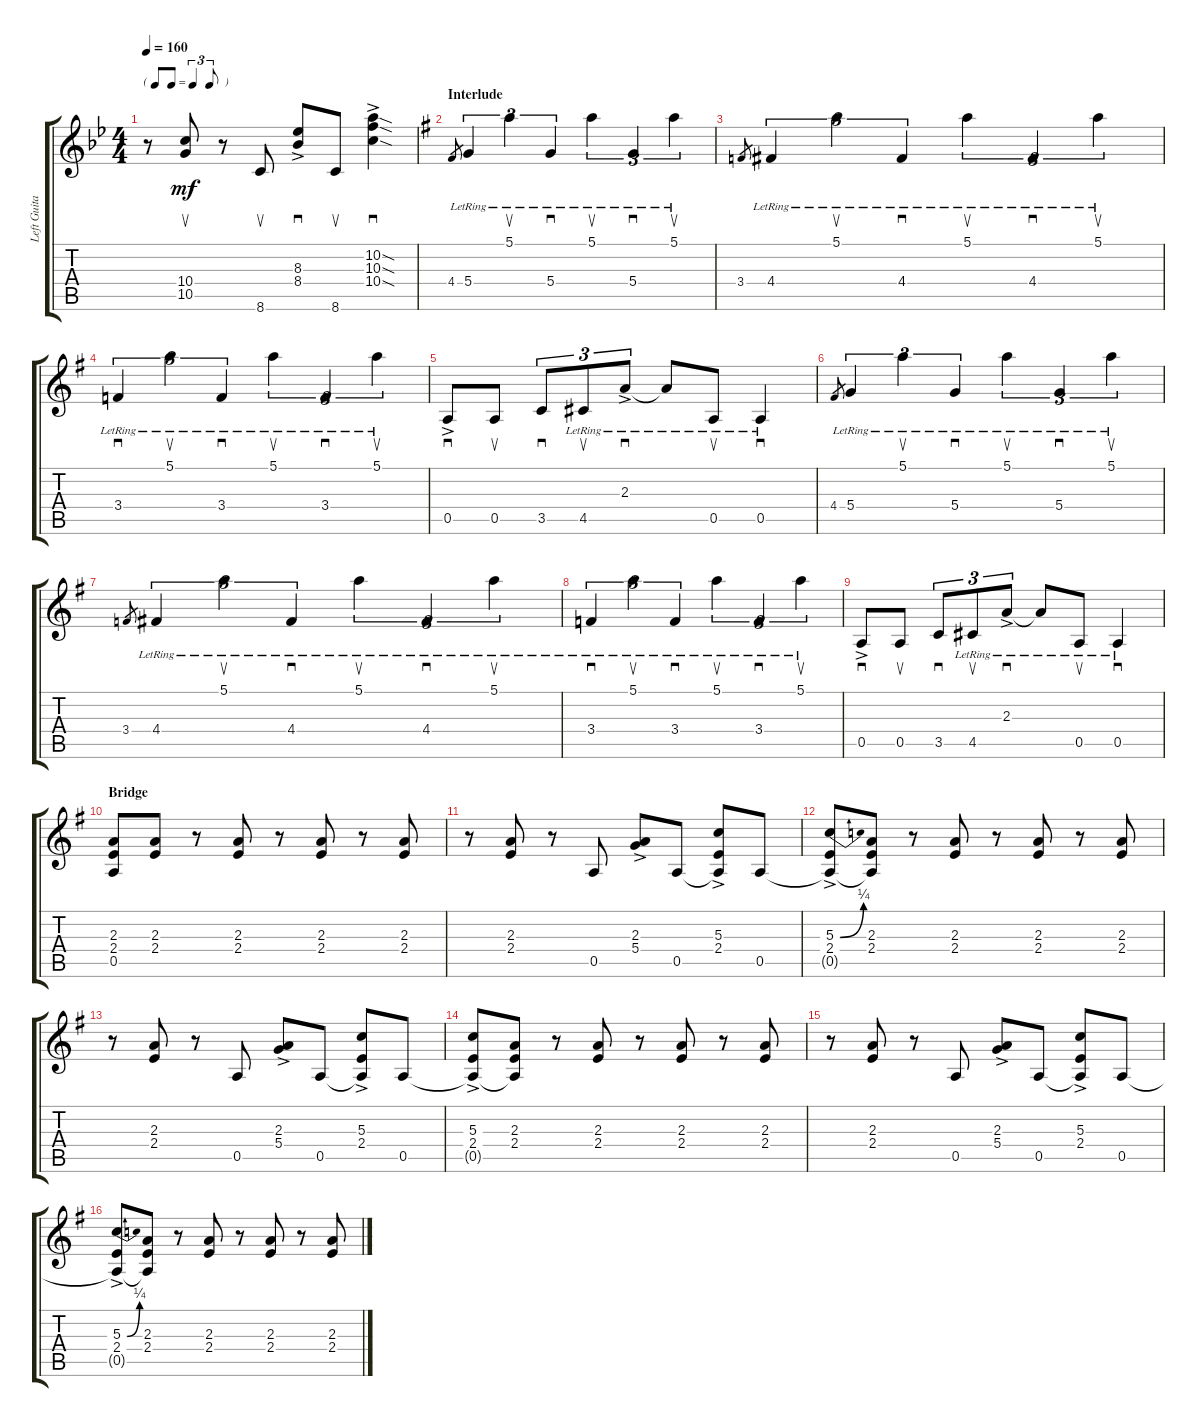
\track ("Left Guitar" "Left Guita") {instrument distortionguitar}
\staff {score tabs}
\tuning (E4 B3 G3 D3 A2 E2) {hide}
\ts (4 4)
\tf triplet8th
\tempo 160
\clef g2
\ks bb
r.8{dy mf} (10.4 10.5).8{su} r.8 8.6.8{su} (8.3{ac} 8.4{ac}).8{sd} 8.6.8{su} (10.2{sod ac} 10.3{sod ac} 10.4{sod ac}).4{sd} |
\section ("" "Interlude")
\ks g
4.4.8{gr} 5.4{lr}.4{tu (3 2)} 5.1{lr}.4{su tu (3 2)} 5.4{lr}.4{sd tu (3 2)} 5.1{lr}.4{su tu (3 2)} 5.4{lr}.4{sd tu (3 2)} 5.1{lr}.4{su tu (3 2)} |
3.4.8{gr} 4.4{lr}.4{tu (3 2)} 5.1{lr}.4{su tu (3 2)} 4.4{lr}.4{sd tu (3 2)} 5.1{lr}.4{su tu (3 2)} 4.4{lr}.4{sd tu (3 2)} 5.1{lr}.4{su tu (3 2)} |
3.4{lr}.4{sd tu (3 2)} 5.1{lr}.4{su tu (3 2)} 3.4{lr}.4{sd tu (3 2)} 5.1{lr}.4{su tu (3 2)} 3.4{lr}.4{sd tu (3 2)} 5.1{lr}.4{su tu (3 2)} |
0.5{ac}.8{sd} 0.5.8{su} 3.5.8{sd tu (3 2)} 4.5{lr}.8{su tu (3 2)} 2.3{ac lr}.8{sd tu (3 2)} 2.3{lr t}.8 0.5{lr}.8{su} 0.5{lr}.4{sd} |
4.4.8{gr} 5.4{lr}.4{tu (3 2)} 5.1{lr}.4{su tu (3 2)} 5.4{lr}.4{sd tu (3 2)} 5.1{lr}.4{su tu (3 2)} 5.4{lr}.4{sd tu (3 2)} 5.1{lr}.4{su tu (3 2)} |
3.4.8{gr} 4.4{lr}.4{tu (3 2)} 5.1{lr}.4{su tu (3 2)} 4.4{lr}.4{sd tu (3 2)} 5.1{lr}.4{su tu (3 2)} 4.4{lr}.4{sd tu (3 2)} 5.1{lr}.4{su tu (3 2)} |
3.4{lr}.4{sd tu (3 2)} 5.1{lr}.4{su tu (3 2)} 3.4{lr}.4{sd tu (3 2)} 5.1{lr}.4{su tu (3 2)} 3.4{lr}.4{sd tu (3 2)} 5.1{lr}.4{su tu (3 2)} |
0.5{ac}.8{sd} 0.5.8{su} 3.5.8{sd tu (3 2)} 4.5{lr}.8{su tu (3 2)} 2.3{ac lr}.8{sd tu (3 2)} 2.3{lr t}.8 0.5{lr}.8{su} 0.5{lr}.4{sd} |
\section ("" "Bridge")
(2.3 2.4 0.5).8 (2.3 2.4).8 r.8 (2.3 2.4).8 r.8 (2.3 2.4).8 r.8 (2.3 2.4).8 |
r.8 (2.3 2.4).8 r.8 0.5.8 (2.3{ac} 5.4{ac}).8 0.5.8 (5.3{ac} 2.4{ac} 0.5{t}).8 0.5.8 |
(5.3{be (bend 0 0 60 1) ac} 2.4{ac} 0.5{t}).8 (2.3 2.4 0.5{t}).8 r.8 (2.3 2.4).8 r.8 (2.3 2.4).8 r.8 (2.3 2.4).8 |
r.8 (2.3 2.4).8 r.8 0.5.8 (2.3{ac} 5.4{ac}).8 0.5.8 (5.3{ac} 2.4{ac} 0.5{t}).8 0.5.8 |
(5.3{ac} 2.4{ac} 0.5{t}).8 (2.3 2.4 0.5{t}).8 r.8 (2.3 2.4).8 r.8 (2.3 2.4).8 r.8 (2.3 2.4).8 |
r.8 (2.3 2.4).8 r.8 0.5.8 (2.3{ac} 5.4{ac}).8 0.5.8 (5.3{ac} 2.4{ac} 0.5{t}).8 0.5.8 |
(5.3{be (bend 0 0 60 1) ac} 2.4{ac} 0.5{t}).8 (2.3 2.4 0.5{t}).8 r.8 (2.3 2.4).8 r.8 (2.3 2.4).8 r.8 (2.3 2.4).8
